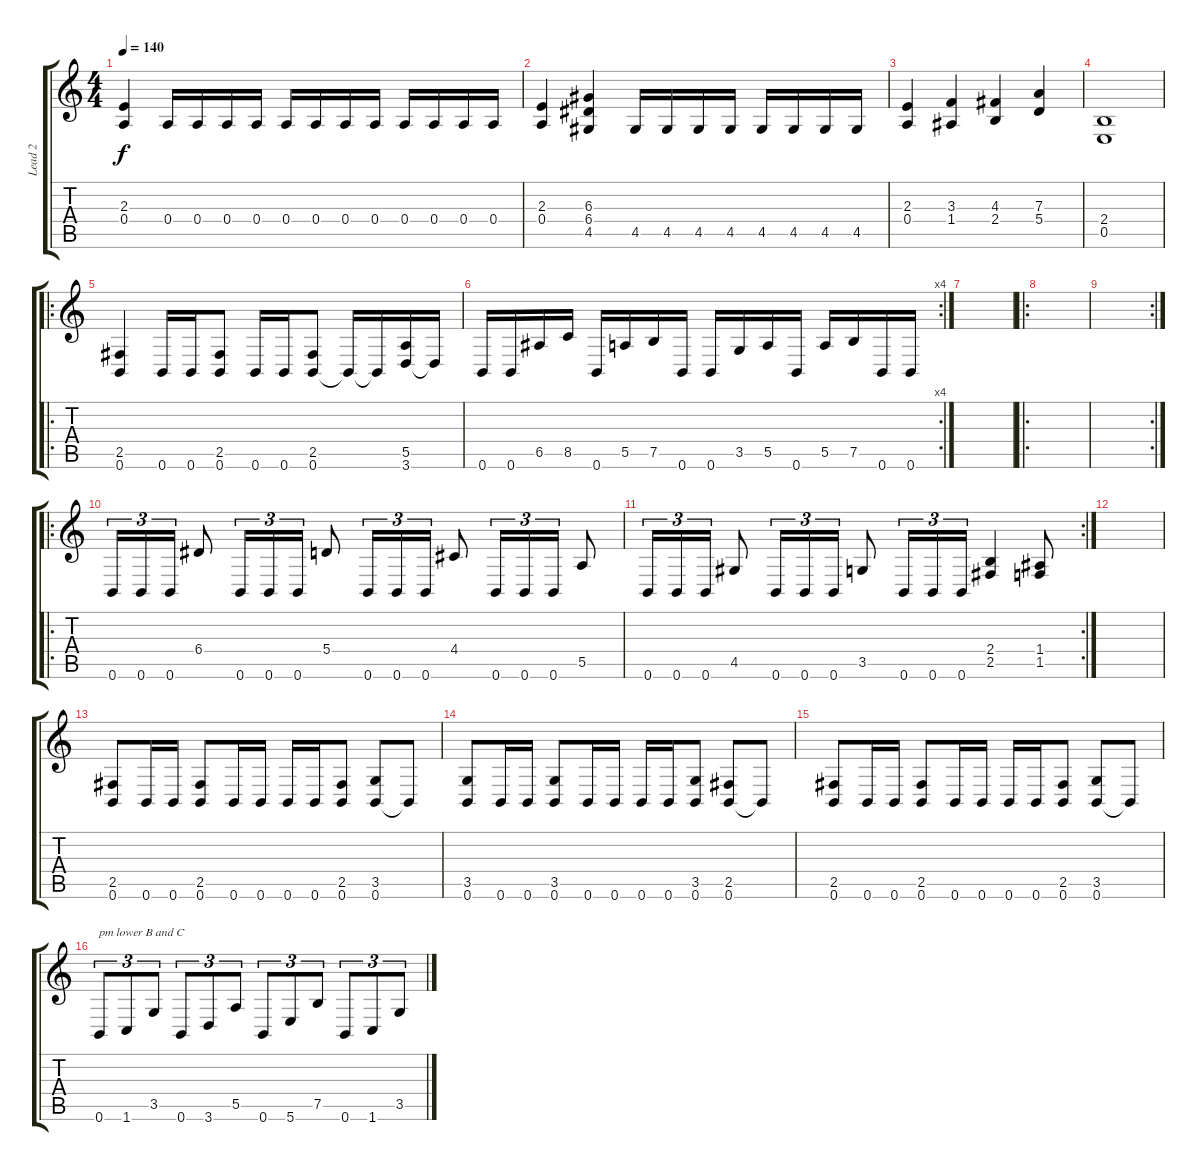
\track ("Lead 2" "Lead 2") {instrument distortionguitar}
\staff {score tabs}
\tuning (B3 Gb3 D3 A2 E2 B1) {hide}
\ts (4 4)
\tempo 140
\clef g2
\ks c
(2.3 0.4).4{dy f instrument distortionguitar} 0.4.16 0.4.16 0.4.16 0.4.16 0.4.16 0.4.16 0.4.16 0.4.16 0.4.16 0.4.16 0.4.16 0.4.16 |
(2.3 0.4).4 (6.3 6.4 4.5).4 4.5.16 4.5.16 4.5.16 4.5.16 4.5.16 4.5.16 4.5.16 4.5.16 |
(2.3 0.4).4 (3.3 1.4).4 (4.3 2.4).4 (7.3 5.4).4 |
(2.4 0.5).1 |
\ro
(2.5 0.6).4 0.6.16 0.6.16 (2.5 0.6).8 0.6.16 0.6.16 (2.5 0.6).8 0.6{t}.16 0.6{t}.16 (5.5 3.6).16 3.6{t}.16 |
\rc 4
0.6.16 0.6.16 6.5.16 8.5.16 0.6.16 5.5.16 7.5.16 0.6.16 0.6.16 3.5.16 5.5.16 0.6.16 5.5.16 7.5.16 0.6.16 0.6.16 |
|
\ro
|
\rc 2
|
\ro
0.6.16{tu (3 2)} 0.6.16{tu (3 2)} 0.6.16{tu (3 2)} 6.4.8 0.6.16{tu (3 2)} 0.6.16{tu (3 2)} 0.6.16{tu (3 2)} 5.4.8 0.6.16{tu (3 2)} 0.6.16{tu (3 2)} 0.6.16{tu (3 2)} 4.4.8 0.6.16{tu (3 2)} 0.6.16{tu (3 2)} 0.6.16{tu (3 2)} 5.5.8 |
\rc 2
0.6.16{tu (3 2)} 0.6.16{tu (3 2)} 0.6.16{tu (3 2)} 4.5.8 0.6.16{tu (3 2)} 0.6.16{tu (3 2)} 0.6.16{tu (3 2)} 3.5.8 0.6.16{tu (3 2)} 0.6.16{tu (3 2)} 0.6.16{tu (3 2)} (2.4 2.5).4 (1.4 1.5).8 |
|
(2.5 0.6).8 0.6.16 0.6.16 (2.5 0.6).8 0.6.16 0.6.16 0.6.16 0.6.16 (2.5 0.6).8 (3.5 0.6).8 0.6{t}.8 |
(3.5 0.6).8 0.6.16 0.6.16 (3.5 0.6).8 0.6.16 0.6.16 0.6.16 0.6.16 (3.5 0.6).8 (2.5 0.6).8 0.6{t}.8 |
(2.5 0.6).8 0.6.16 0.6.16 (2.5 0.6).8 0.6.16 0.6.16 0.6.16 0.6.16 (2.5 0.6).8 (3.5 0.6).8 0.6{t}.8 |
0.6.8{tu (3 2) txt "pm lower B and C"} 1.6.8{tu (3 2)} 3.5.8{tu (3 2)} 0.6.8{tu (3 2)} 3.6.8{tu (3 2)} 5.5.8{tu (3 2)} 0.6.8{tu (3 2)} 5.6.8{tu (3 2)} 7.5.8{tu (3 2)} 0.6.8{tu (3 2)} 1.6.8{tu (3 2)} 3.5.8{tu (3 2)}
